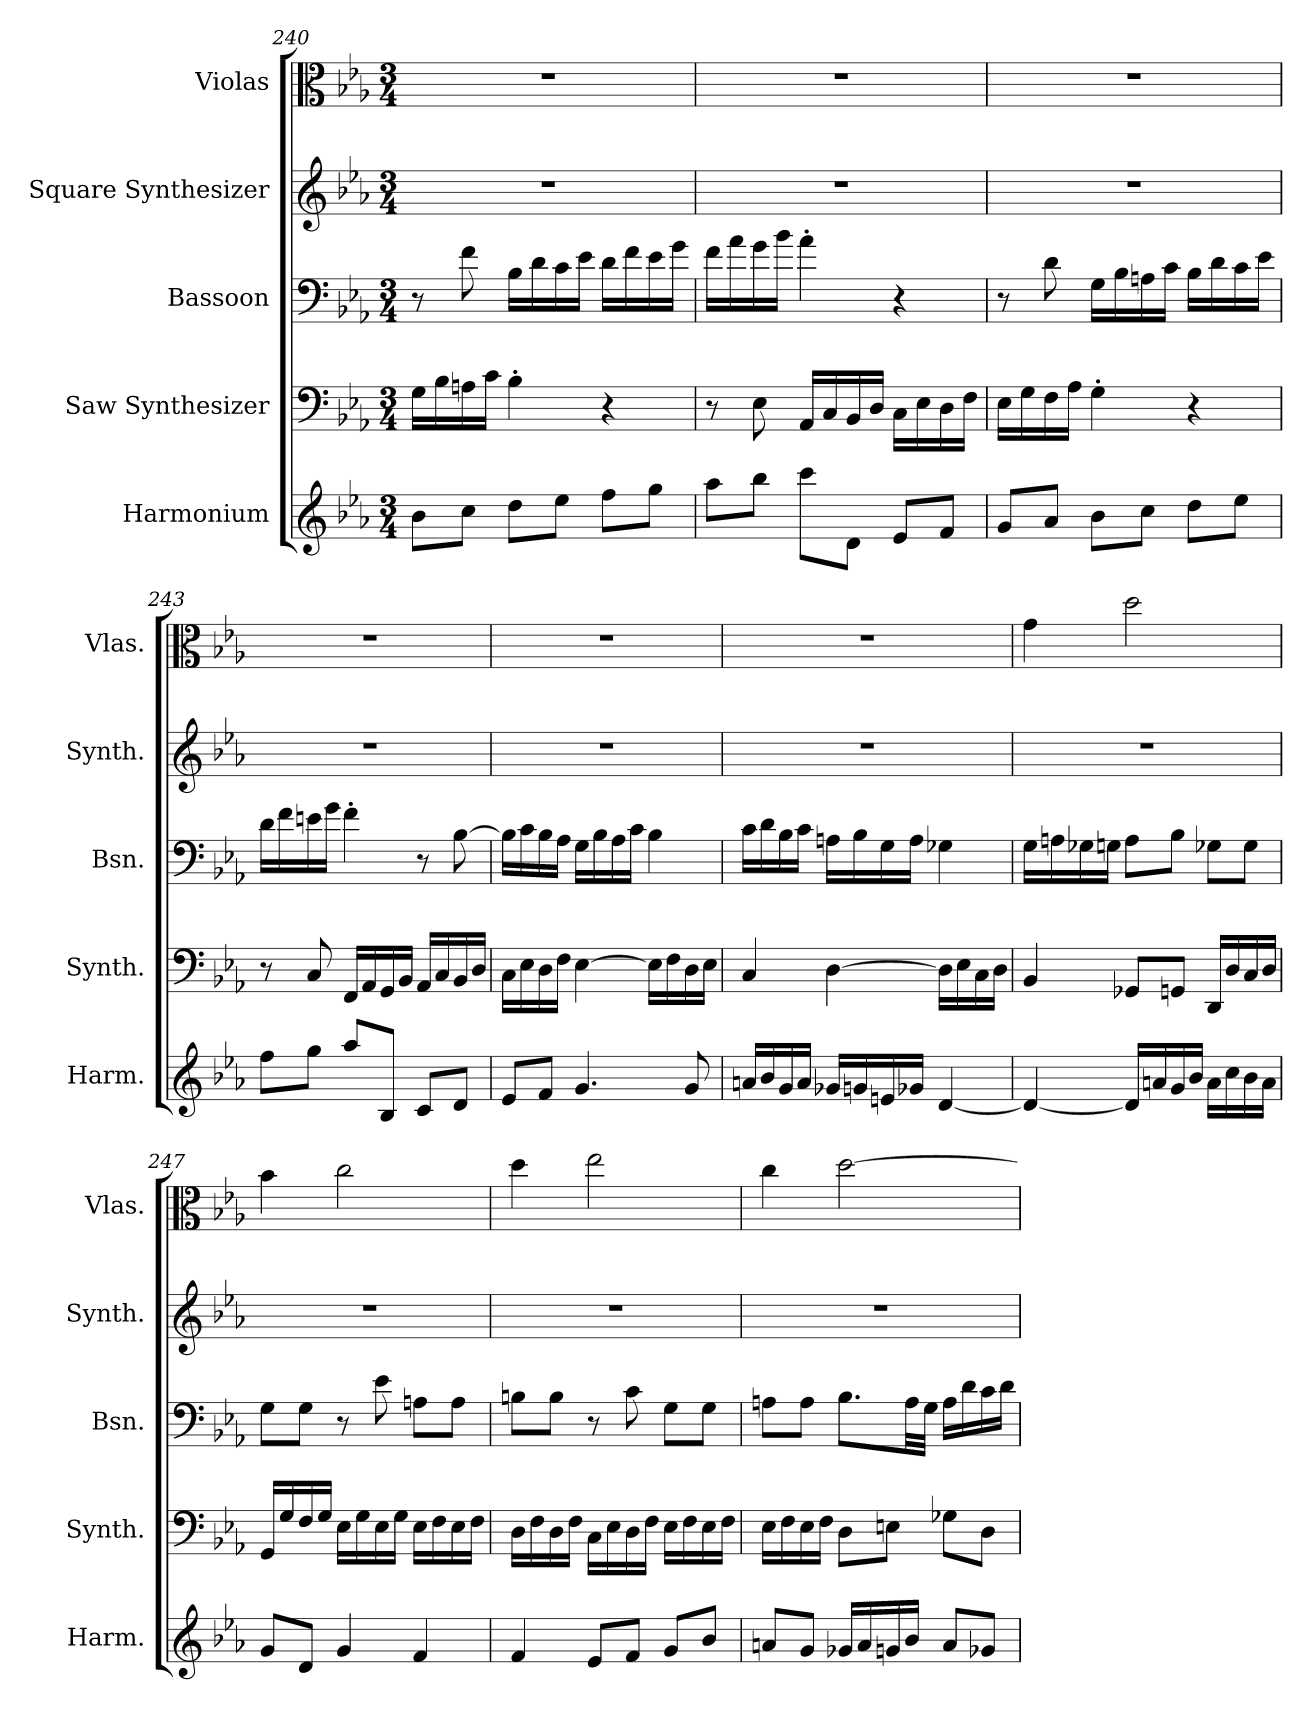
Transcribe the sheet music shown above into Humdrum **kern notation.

**kern	**kern	**kern	**kern	**kern
*part5	*part4	*part3	*part2	*part1
*staff5	*staff4	*staff3	*staff2	*staff1
*I"Harmonium	*I"Saw Synthesizer	*I"Bassoon	*I"Square Synthesizer	*I"Violas
*I'Harm.	*I'Synth.	*I'Bsn.	*I'Synth.	*I'Vlas.
!!LO:LB:g=z
*clefG2	*clefF4	*clefF4	*clefG2	*clefC3
*k[b-e-a-]	*k[b-e-a-]	*k[b-e-a-]	*k[b-e-a-]	*k[b-e-a-]
*M3/4	*M3/4	*M3/4	*M3/4	*M3/4
=240	=240	=240	=240	=240
8b-\L	16G\LL	8r	2.r	2.r
.	16B-\	.	.	.
8cc\J	16An\	8f\	.	.
.	16c\JJ	.	.	.
8dd\L	4B-'\	16B-\LL	.	.
.	.	16d\	.	.
8ee-\J	.	16c\	.	.
.	.	16e-\JJ	.	.
8ff\L	4r	16d\LL	.	.
.	.	16f\	.	.
8gg\J	.	16e-\	.	.
.	.	16g\JJ	.	.
=241	=241	=241	=241	=241
8aa-\L	8r	16f\LL	2.r	2.r
.	.	16a-\	.	.
8bb-\J	8E-\	16g\	.	.
.	.	16b-\JJ	.	.
8ccc\L	16AA-/LL	4a-'\	.	.
.	16C/	.	.	.
8d\J	16BB-/	.	.	.
.	16D/JJ	.	.	.
8e-/L	16C\LL	4r	.	.
.	16E-\	.	.	.
8f/J	16D\	.	.	.
.	16F\JJ	.	.	.
=242	=242	=242	=242	=242
8g/L	16E-\LL	8r	2.r	2.r
.	16G\	.	.	.
8a-/J	16F\	8d\	.	.
.	16A-\JJ	.	.	.
8b-\L	4G'\	16G\LL	.	.
.	.	16B-\	.	.
8cc\J	.	16An\	.	.
.	.	16c\JJ	.	.
8dd\L	4r	16B-\LL	.	.
.	.	16d\	.	.
8ee-\J	.	16c\	.	.
.	.	16e-\JJ	.	.
!!LO:PB:g=z
=243	=243	=243	=243	=243
8ff\L	8r	16d\LL	2.r	2.r
.	.	16f\	.	.
8gg\J	8C/	16en\	.	.
.	.	16g\JJ	.	.
8aa-/L	16FF/LL	4f'\	.	.
.	16AA-/	.	.	.
8B-/J	16GG/	.	.	.
.	16BB-/JJ	.	.	.
8c/L	16AA-/LL	8r	.	.
.	16C/	.	.	.
8d/J	16BB-/	[8B-\	.	.
.	16D/JJ	.	.	.
=244	=244	=244	=244	=244
8e-/L	16C\LL	16B-\LL]	2.r	2.r
.	16E-\	16c\	.	.
8f/J	16D\	16B-\	.	.
.	16F\JJ	16A-\JJ	.	.
4.g/	[4E-\	16G\LL	.	.
.	.	16B-\	.	.
.	.	16A-\	.	.
.	.	16c\JJ	.	.
.	16E-\LL]	4B-\	.	.
.	16F\	.	.	.
8g/	16D\	.	.	.
.	16E-\JJ	.	.	.
=245	=245	=245	=245	=245
16an/LL	4C/	16c\LL	2.r	2.r
16b-/	.	16d\	.	.
16g/	.	16B-\	.	.
16a/JJ	.	16c\JJ	.	.
16g-X/LL	[4D\	16An\LL	.	.
16gn/	.	16B-\	.	.
16en/	.	16G\	.	.
16g-X/JJ	.	16A\JJ	.	.
[4d/	16D\LL]	4G-X\	.	.
.	16E-\	.	.	.
.	16C\	.	.	.
.	16D\JJ	.	.	.
!!LO:LB:g=z
=246	=246	=246	=246	=246
4d/_	4BB-/	16G\LL	2.r	4g\
.	.	16An\	.	.
.	.	16G-X\	.	.
.	.	16Gn\JJ	.	.
16d/LL]	8GG-X/L	8A\L	.	2dd\
16an/	.	.	.	.
16g/	8GGn/J	8B-\J	.	.
16b-/JJ	.	.	.	.
16a\LL	16DD/LL	8G-X\L	.	.
16cc\	16D/	.	.	.
16b-\	16C/	8G-\J	.	.
16a\JJ	16D/JJ	.	.	.
=247	=247	=247	=247	=247
8g/L	16GG/LL	8G\L	2.r	4b-\
.	16G/	.	.	.
8d/J	16F/	8G\J	.	.
.	16G/JJ	.	.	.
4g/	16E-\LL	8r	.	2cc\
.	16G\	.	.	.
.	16E-\	8e-\	.	.
.	16G\JJ	.	.	.
4f/	16E-\LL	8An\L	.	.
.	16F\	.	.	.
.	16E-\	8A\J	.	.
.	16F\JJ	.	.	.
=248	=248	=248	=248	=248
4f/	16D\LL	8Bn\L	2.r	4dd\
.	16F\	.	.	.
.	16D\	8B\J	.	.
.	16F\JJ	.	.	.
8e-/L	16C\LL	8r	.	2ee-\
.	16E-\	.	.	.
8f/J	16D\	8c\	.	.
.	16F\JJ	.	.	.
8g/L	16E-\LL	8G\L	.	.
.	16F\	.	.	.
8b-/J	16E-\	8G\J	.	.
.	16F\JJ	.	.	.
!!LO:PB:g=z
=249	=249	=249	=249	=249
8an/L	16E-\LL	8An\L	2.r	4cc\
.	16F\	.	.	.
8g/J	16E-\	8A\J	.	.
.	16F\JJ	.	.	.
16g-X/LL	8D\L	8.B-\L	.	[2dd\
16a/	.	.	.	.
16gn/	8En\J	.	.	.
16b-/JJ	.	32A\LL	.	.
.	.	32G\JJJ	.	.
8a/L	8G-X\L	16A\LL	.	.
.	.	16d\	.	.
8g-X/J	8D\J	16c\	.	.
.	.	16d\JJ	.	.
=	=	=	=	=
*-	*-	*-	*-	*-
